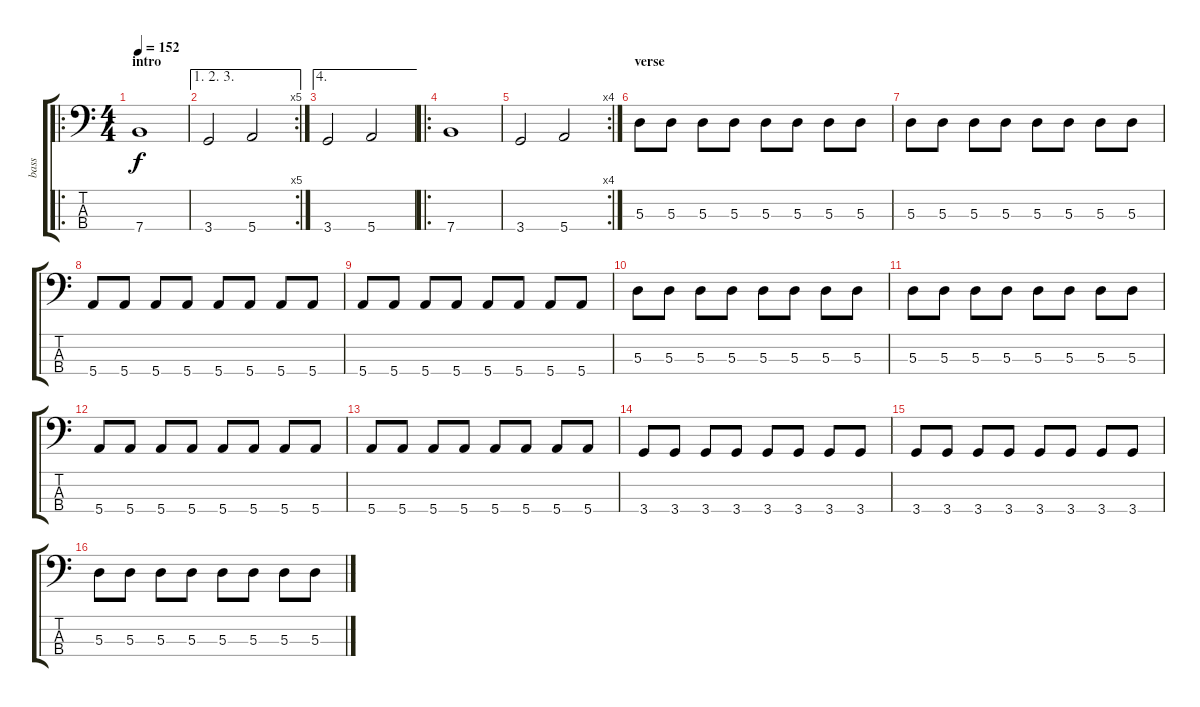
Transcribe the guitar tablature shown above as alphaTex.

\track ("bass" "bass") {instrument electricbasspick}
\staff {score tabs}
\tuning (G2 D2 A1 E1) {hide}
\ro
\ts (4 4)
\section ("" "intro")
\tempo 152
\clef f4
\ks c
7.4.1{dy f instrument electricbasspick} |
\ae (1 2 3)
\rc 5
3.4.2 5.4.2 |
\ae 4
3.4.2 5.4.2 |
\ro
7.4.1 |
\rc 4
3.4.2 5.4.2 |
\section ("" "verse")
5.3.8 5.3.8 5.3.8 5.3.8 5.3.8 5.3.8 5.3.8 5.3.8 |
5.3.8 5.3.8 5.3.8 5.3.8 5.3.8 5.3.8 5.3.8 5.3.8 |
5.4.8 5.4.8 5.4.8 5.4.8 5.4.8 5.4.8 5.4.8 5.4.8 |
5.4.8 5.4.8 5.4.8 5.4.8 5.4.8 5.4.8 5.4.8 5.4.8 |
5.3.8 5.3.8 5.3.8 5.3.8 5.3.8 5.3.8 5.3.8 5.3.8 |
5.3.8 5.3.8 5.3.8 5.3.8 5.3.8 5.3.8 5.3.8 5.3.8 |
5.4.8 5.4.8 5.4.8 5.4.8 5.4.8 5.4.8 5.4.8 5.4.8 |
5.4.8 5.4.8 5.4.8 5.4.8 5.4.8 5.4.8 5.4.8 5.4.8 |
3.4.8 3.4.8 3.4.8 3.4.8 3.4.8 3.4.8 3.4.8 3.4.8 |
3.4.8 3.4.8 3.4.8 3.4.8 3.4.8 3.4.8 3.4.8 3.4.8 |
5.3.8 5.3.8 5.3.8 5.3.8 5.3.8 5.3.8 5.3.8 5.3.8
